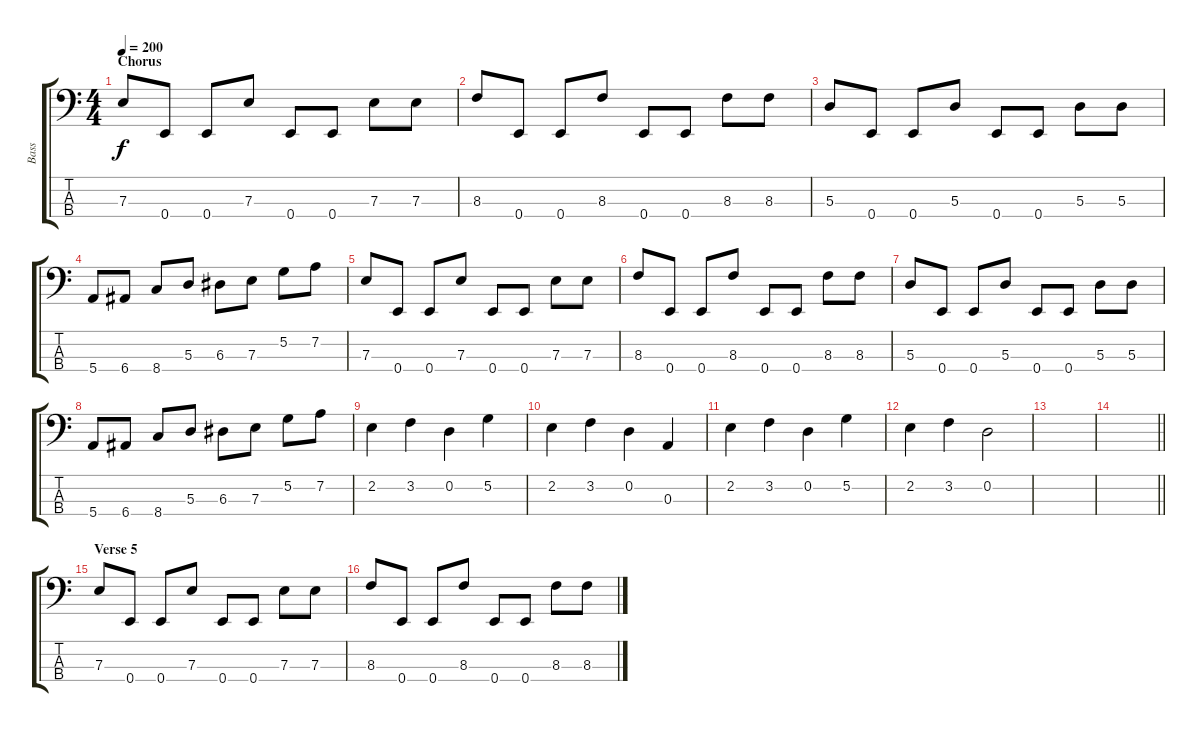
\track ("Bass" "Bass") {instrument electricbassfinger}
\staff {score tabs}
\tuning (G2 D2 A1 E1) {hide}
\ts (4 4)
\section ("" "Chorus")
\tempo 200
\clef f4
\ks c
7.3.8{dy f} 0.4.8 0.4.8 7.3.8 0.4.8 0.4.8 7.3.8 7.3.8 |
8.3.8 0.4.8 0.4.8 8.3.8 0.4.8 0.4.8 8.3.8 8.3.8 |
5.3.8 0.4.8 0.4.8 5.3.8 0.4.8 0.4.8 5.3.8 5.3.8 |
5.4.8 6.4.8 8.4.8 5.3.8 6.3.8 7.3.8 5.2.8 7.2.8 |
7.3.8 0.4.8 0.4.8 7.3.8 0.4.8 0.4.8 7.3.8 7.3.8 |
8.3.8 0.4.8 0.4.8 8.3.8 0.4.8 0.4.8 8.3.8 8.3.8 |
5.3.8 0.4.8 0.4.8 5.3.8 0.4.8 0.4.8 5.3.8 5.3.8 |
5.4.8 6.4.8 8.4.8 5.3.8 6.3.8 7.3.8 5.2.8 7.2.8 |
2.2.4 3.2.4 0.2.4 5.2.4 |
2.2.4 3.2.4 0.2.4 0.3.4 |
2.2.4 3.2.4 0.2.4 5.2.4 |
2.2.4 3.2.4 0.2.2 |
|
\barLineRight lightlight
|
\section ("" "Verse 5")
7.3.8 0.4.8 0.4.8 7.3.8 0.4.8 0.4.8 7.3.8 7.3.8 |
8.3.8 0.4.8 0.4.8 8.3.8 0.4.8 0.4.8 8.3.8 8.3.8
